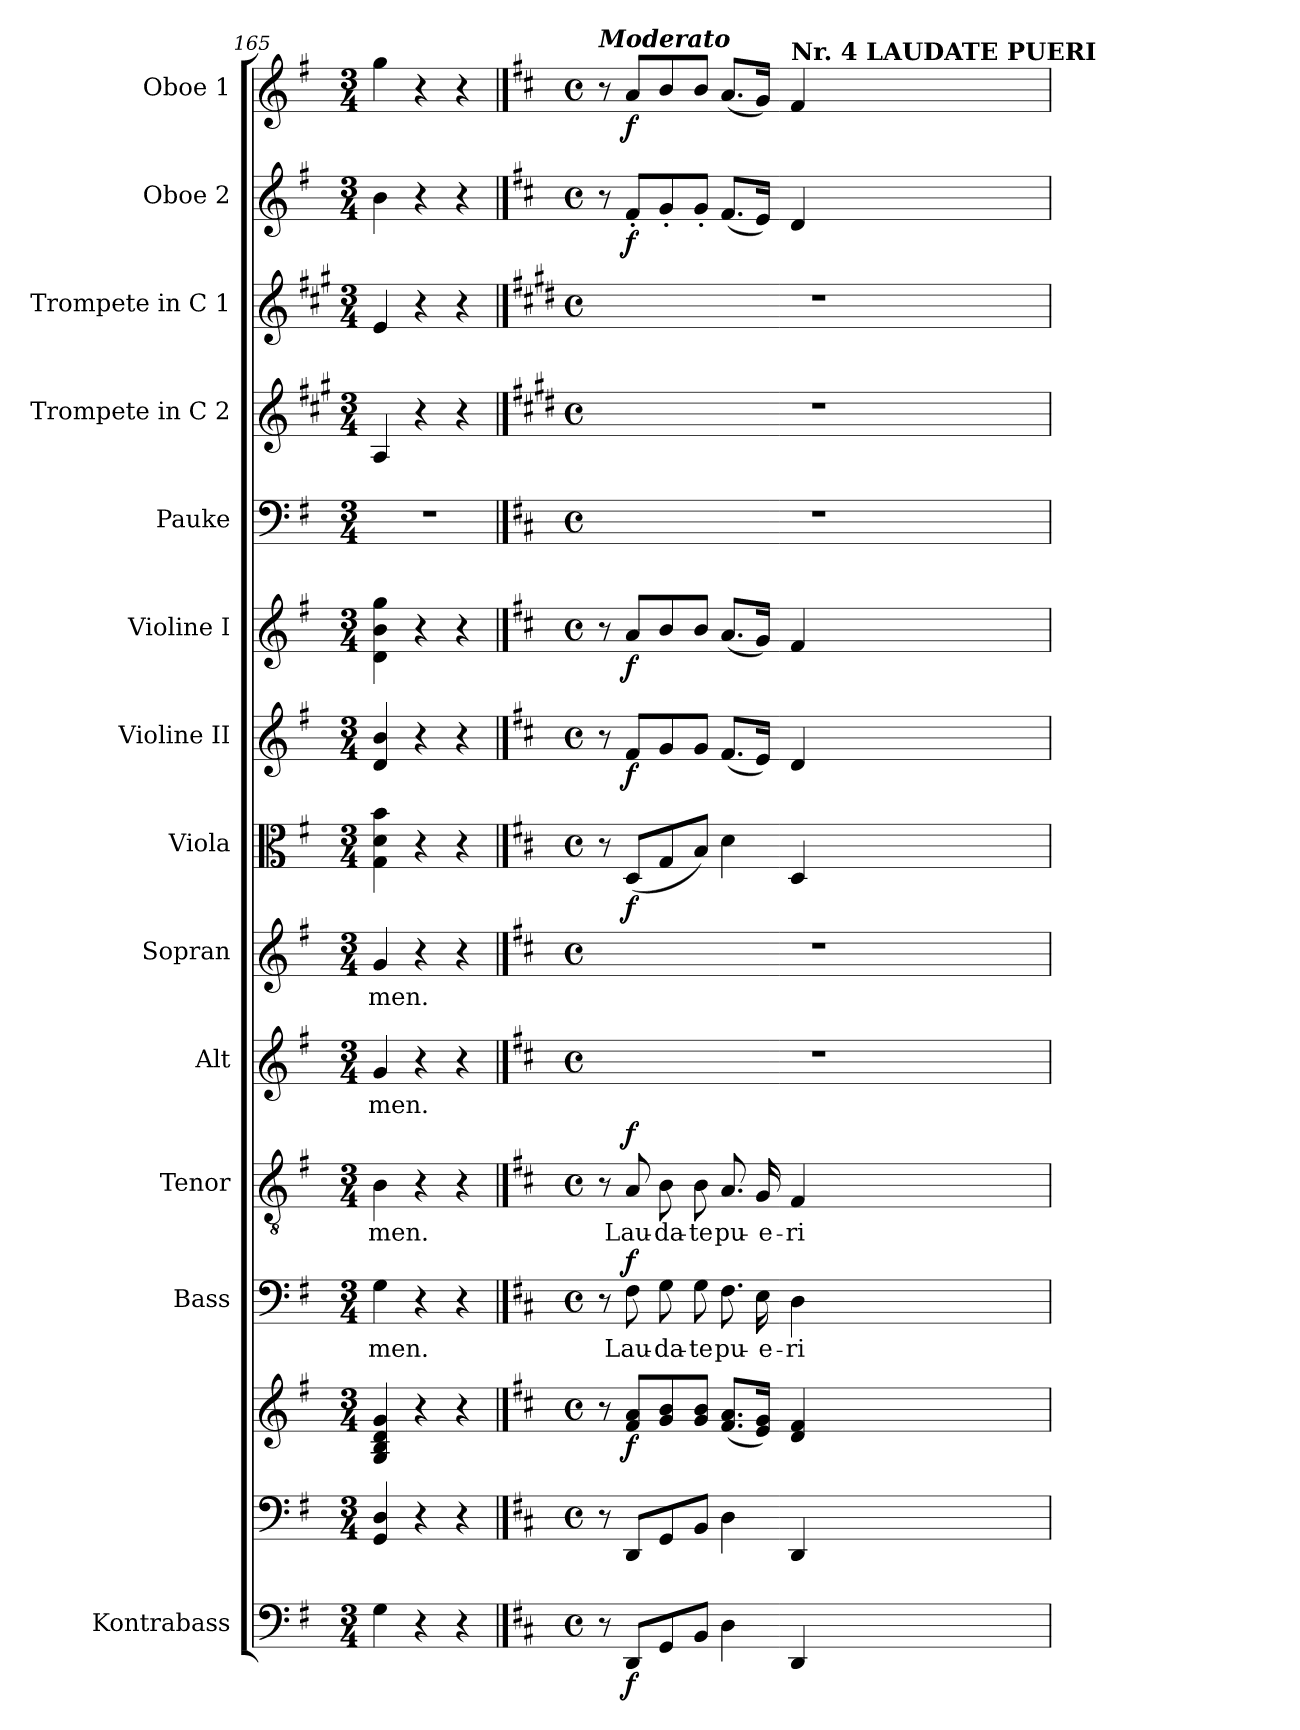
**kern	**dynam	**kern	**kern	**dynam	**kern	**text	**dynam	**kern	**text	**dynam	**kern	**text	**kern	**text	**kern	**dynam	**kern	**dynam	**kern	**dynam	**kern	**kern	**kern	**kern	**dynam	**kern	**dynam
*part14	*part14	*part13	*part13	*part13	*part12	*part12	*part12	*part11	*part11	*part11	*part10	*part10	*part9	*part9	*part8	*part8	*part7	*part7	*part6	*part6	*part5	*part4	*part3	*part2	*part2	*part1	*part1
*staff15	*staff15	*staff14	*staff13	*staff13/14	*staff12	*staff12	*staff12	*staff11	*staff11	*staff11	*staff10	*staff10	*staff9	*staff9	*staff8	*staff8	*staff7	*staff7	*staff6	*staff6	*staff5	*staff4	*staff3	*staff2	*staff2	*staff1	*staff1
*I"Kontrabass	*	*	*	*	*I"Bass	*	*	*I"Tenor	*	*	*I"Alt	*	*I"Sopran	*	*I"Viola	*	*I"Violine II	*	*I"Violine I	*	*I"Pauke	*I"Trompete in C 2	*I"Trompete in C 1	*I"Oboe 2	*	*I"Oboe 1	*
*I'Kb.	*	*	*	*	*I'B	*	*	*I'T	*	*	*I'A	*	*I'S	*	*I'Vla.	*	*I'Vl. II	*	*I'Vl. I	*	*I'Pk.	*	*	*I'Ob. 2	*	*I'Ob. 1	*
*clefF4	*	*clefF4	*clefG2	*	*clefF4	*	*	*clefGv2	*	*	*clefG2	*	*clefG2	*	*clefC3	*	*clefG2	*	*clefG2	*	*clefF4	*clefG2	*clefG2	*clefG2	*	*clefG2	*
*ITrd7c12	*	*	*	*	*	*	*	*	*	*	*	*	*	*	*	*	*	*	*	*	*	*ITrd1c2	*ITrd1c2	*	*	*	*
*k[f#]	*	*k[f#]	*k[f#]	*	*k[f#]	*	*	*k[f#]	*	*	*k[f#]	*	*k[f#]	*	*k[f#]	*	*k[f#]	*	*k[f#]	*	*k[f#]	*k[f#]	*k[f#]	*k[f#]	*	*k[f#]	*
*G:	*	*G:	*G:	*	*G:	*	*	*G:	*	*	*G:	*	*G:	*	*G:	*	*G:	*	*G:	*	*G:	*G:	*G:	*G:	*	*G:	*
*M3/4	*	*M3/4	*M3/4	*	*M3/4	*	*	*M3/4	*	*	*M3/4	*	*M3/4	*	*M3/4	*	*M3/4	*	*M3/4	*	*M3/4	*M3/4	*M3/4	*M3/4	*	*M3/4	*
=165	=165	=165	=165	=165	=165	=165	=165	=165	=165	=165	=165	=165	=165	=165	=165	=165	=165	=165	=165	=165	=165	=165	=165	=165	=165	=165	=165
!	!	!	!	!	!	!LO:LY:b	!	!	!LO:LY:b	!	!	!LO:LY:b	!	!LO:LY:b	!	!	!	!	!	!	!	!	!	!	!	!	!
4GG\	.	4GG/ 4D/	4G/ 4B/ 4d/ 4g/	.	4G\	-men.	.	4B\	-men.	.	4g/	-men.	4g/	-men.	4G\ 4d\ 4b\	.	4d/ 4b/	.	4d\ 4b\ 4gg\	.	2.r	4G/	4d/	4b\	.	4gg\	.
4r	.	4r	4r	.	4r	.	.	4r	.	.	4r	.	4r	.	4r	.	4r	.	4r	.	.	4r	4r	4r	.	4r	.
4r	.	4r	4r	.	4r	.	.	4r	.	.	4r	.	4r	.	4r	.	4r	.	4r	.	.	4r	4r	4r	.	4r	.
!!LO:PB:g=z
==166	==166	==166	==166	==166	==166	==166	==166	==166	==166	==166	==166	==166	==166	==166	==166	==166	==166	==166	==166	==166	==166	==166	==166	==166	==166	==166	==166
*k[f#c#]	*	*k[f#c#]	*k[f#c#]	*	*k[f#c#]	*	*	*k[f#c#]	*	*	*k[f#c#]	*	*k[f#c#]	*	*k[f#c#]	*	*k[f#c#]	*	*k[f#c#]	*	*k[f#c#]	*k[f#c#]	*k[f#c#]	*k[f#c#]	*	*k[f#c#]	*
*D:	*	*D:	*D:	*	*D:	*	*	*D:	*	*	*D:	*	*D:	*	*D:	*	*D:	*	*D:	*	*D:	*D:	*D:	*D:	*	*D:	*
*M4/4	*	*M4/4	*M4/4	*	*M4/4	*	*	*M4/4	*	*	*M4/4	*	*M4/4	*	*M4/4	*	*M4/4	*	*M4/4	*	*M4/4	*M4/4	*M4/4	*M4/4	*	*M4/4	*
*met(c)	*	*met(c)	*met(c)	*	*met(c)	*	*	*met(c)	*	*	*met(c)	*	*met(c)	*	*met(c)	*	*met(c)	*	*met(c)	*	*met(c)	*met(c)	*met(c)	*met(c)	*	*met(c)	*
!	!	!	!	!	!	!	!	!	!	!	!	!	!	!	!	!	!	!	!	!	!	!	!	!	!	!LO:TX:a:Bi:t=Moderato	!
8r	.	8r	8r	.	8r	.	.	8r	.	.	1r	.	1r	.	8r	.	8r	.	8r	.	1r	1r	1r	8r	.	8r	.
!	!LO:DY:b	!	!	!LO:DY:b	!	!LO:LY:b	!LO:DY:a	!	!LO:LY:b	!LO:DY:a	!	!	!	!	!	!LO:DY:b	!	!LO:DY:b	!	!LO:DY:b	!	!	!	!	!LO:DY:b	!	!LO:DY:b
8DDD/L	f	8DD/L	8f#/ 8a/L	f	8F#\	Lau-	f	8A/	Lau-	f	.	.	.	.	(<8D/L	f	8f#/L	f	8a/L	f	.	.	.	8f#'</L	f	8a/L	f
!	!	!	!	!	!	!LO:LY:b	!	!	!LO:LY:b	!	!	!	!	!	!	!	!	!	!	!	!	!	!	!	!	!	!
8GGG/	.	8GG/	8g/ 8b/	.	8G\	-da-	.	8B\	-da-	.	.	.	.	.	8G/	.	8g/	.	8b/	.	.	.	.	8g'</	.	8b/	.
!	!	!	!	!	!	!LO:LY:b	!	!	!LO:LY:b	!	!	!	!	!	!	!	!	!	!	!	!	!	!	!	!	!	!
8BBB/J	.	8BB/J	8g/ 8b/J	.	8G\	-te	.	8B\	-te	.	.	.	.	.	8B/J)	.	8g/J	.	8b/J	.	.	.	.	8g'</J	.	8b/J	.
!	!	!	!	!	!	!LO:LY:b	!	!	!LO:LY:b	!	!	!	!	!	!	!	!	!	!	!	!	!	!	!	!	!	!
4DD\	.	4D\	(<8.f#/ 8.a/L	.	8.F#\	pu-	.	8.A/	pu-	.	.	.	.	.	4d\	.	(<8.f#/L	.	(<8.a/L	.	.	.	.	(<8.f#/L	.	(<8.a/L	.
!	!	!	!	!	!	!LO:LY:b	!	!	!LO:LY:b	!	!	!	!	!	!	!	!	!	!	!	!	!	!	!	!	!	!
.	.	.	16e/ 16g/Jk)	.	16E\	-e-	.	16G/	-e-	.	.	.	.	.	.	.	16e/Jk)	.	16g/Jk)	.	.	.	.	16e/Jk)	.	16g/Jk)	.
!	!	!	!	!	!	!	!	!	!	!	!	!	!	!	!	!	!	!	!	!	!	!	!	!	!	!LO:TX:a:B:t=Nr. 4 LAUDATE PUERI	!
!	!	!	!	!	!	!LO:LY:b	!	!	!LO:LY:b	!	!	!	!	!	!	!	!	!	!	!	!	!	!	!	!	!	!
4DDD/	.	4DD/	4d/ 4f#/	.	4D\	-ri	.	4F#/	-ri	.	.	.	.	.	4D/	.	4d/	.	4f#/	.	.	.	.	4d/	.	4f#/	.
=	=	=	=	=	=	=	=	=	=	=	=	=	=	=	=	=	=	=	=	=	=	=	=	=	=	=	=
*-	*-	*-	*-	*-	*-	*-	*-	*-	*-	*-	*-	*-	*-	*-	*-	*-	*-	*-	*-	*-	*-	*-	*-	*-	*-	*-	*-
